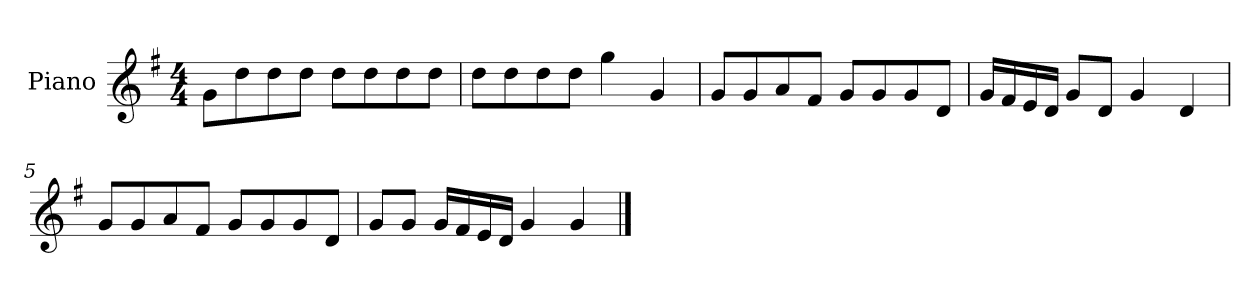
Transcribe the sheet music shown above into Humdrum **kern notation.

**kern
*part1
*staff1
*I"Piano
*I'P-no
*clefG2
*k[f#]
*M4/4
*MM90
=1
8g\L
8dd\
8dd\
8dd\J
8dd\L
8dd\
8dd\
8dd\J
=2
8dd\L
8dd\
8dd\
8dd\J
4gg\
4g/
=3
8g/L
8g/
8a/
8f#/J
8g/L
8g/
8g/
8d/J
=4
16g/LL
16f#/
16e/
16d/JJ
8g/L
8d/J
4g/
4d/
=5
8g/L
8g/
8a/
8f#/J
8g/L
8g/
8g/
8d/J
!!LO:LB:g=z
=6
8g/L
8g/J
16g/LL
16f#/
16e/
16d/JJ
4g/
4g/
==
*-
